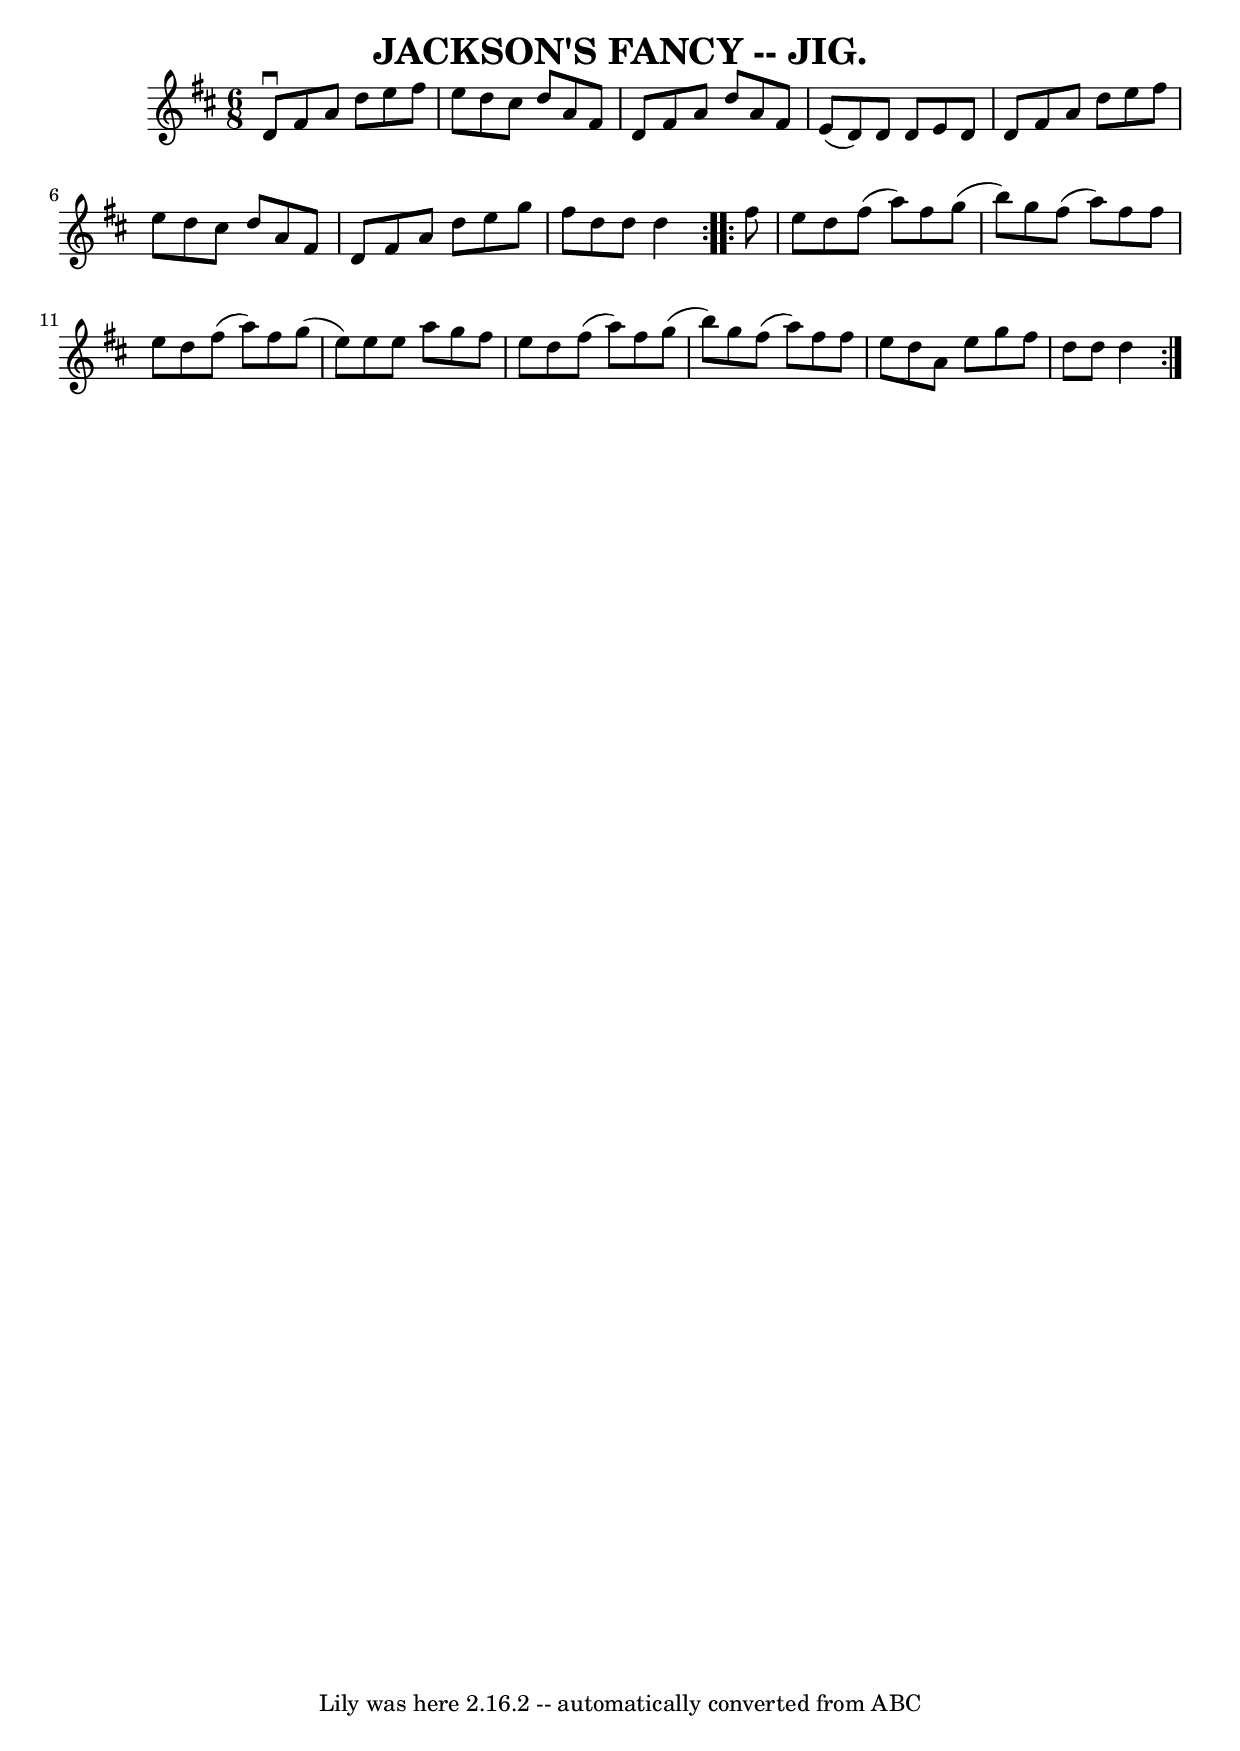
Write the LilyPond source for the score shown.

\version "2.7.40"
\include "Mammoth.ily"
\header {
	%% book = "Coles pg. 64.4"
	crossRefNumber = "24"
	footnotes = "\\\\Relat:ed to Jackson's Morning Brush (2nd part here is the usual 4th part"
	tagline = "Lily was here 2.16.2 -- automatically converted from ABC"
	title = "JACKSON'S FANCY -- JIG."
}
voicedefault =  {


\repeat volta 2 {
  \time 6/8 \key d \major d'8^\downbow fis'8 a'8 d''8 e''8    
fis''8  |
 e''8 d''8 cis''8 d''8 a'8 fis'8  |
   
d'8 fis'8 a'8 d''8 a'8 fis'8  |
 e'8 (d'8) d'8   
 d'8 e'8 d'8  |
 d'8 fis'8 a'8 d''8 e''8 fis''8  
|
 e''8 d''8 cis''8 d''8 a'8 fis'8  |
 d'8    
fis'8 a'8 d''8 e''8 g''8  |
 fis''8 d''8 d''8 d''4 
 }     \repeat volta 2 { fis''8 e''8 d''8 fis''8 (a''8)   
fis''8  |
 g''8 (b''8) g''8 fis''8 (a''8) fis''8  
|
 fis''8 e''8 d''8 fis''8 (a''8) fis''8  |
   
g''8 (e''8) e''8 e''8 a''8 g''8  |
 fis''8 e''8   
 d''8 fis''8 (a''8) fis''8  |
 g''8 (b''8) g''8    
fis''8 (a''8) fis''8  |
 fis''8 e''8 d''8 a'8 e''8  
 g''8  |
 fis''8 d''8 d''8 d''4  }   
}

\score{
    <<

	\context Staff="default"
	{
	    \voicedefault 
	}

    >>
	\layout {
	}
	\midi {}
}
